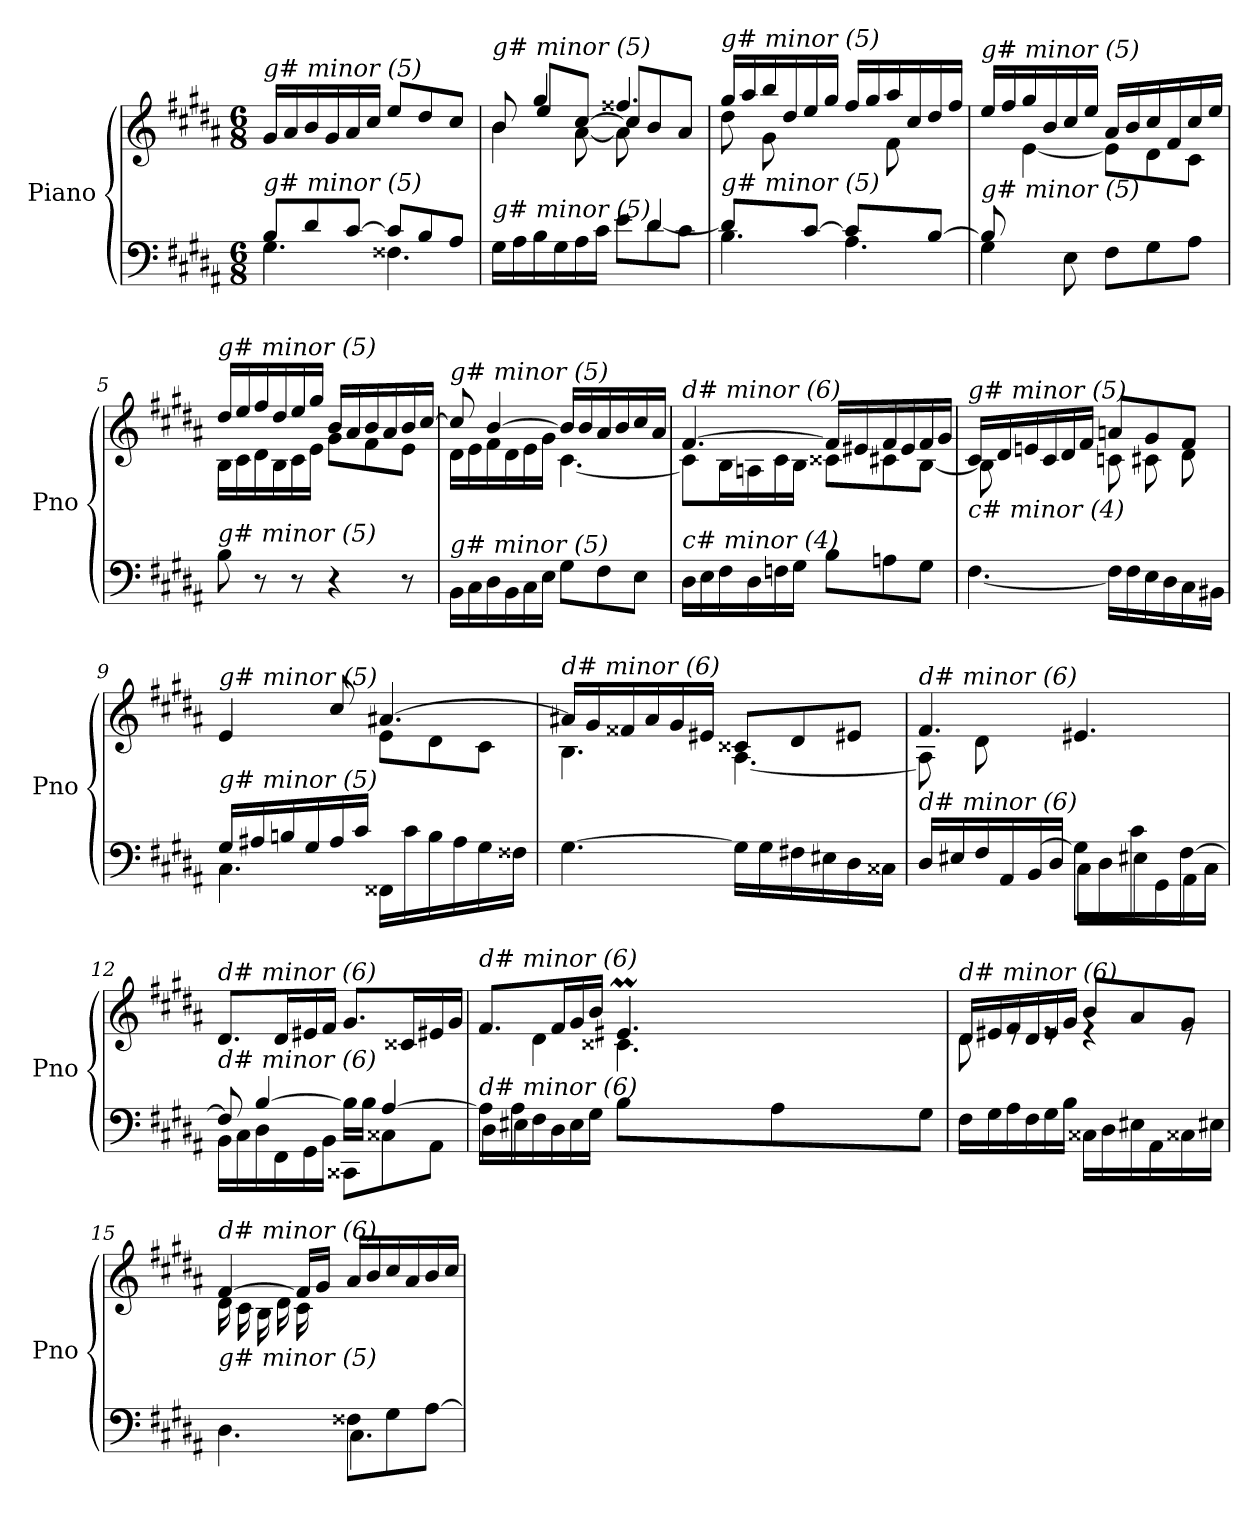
**kern	**kern
*part1	*part1
*staff2	*staff1
*I"Piano	*
*I'Pno	*
*clefF4	*clefG2
*k[f#c#g#d#a#]	*k[f#c#g#d#a#]
*M6/8	*M6/8
=1	=1
*^	*
!	!	!LO:TX:i:t=g# minor (5)
!LO:TX:i:t=g# minor (5)	!	!
8B/L	4.G#\	16g#/LL
.	.	16a#/
8d#/	.	16b/
.	.	16g#/
[8c#/J	.	16a#/
.	.	16cc#/JJ
8c#/L]	4.F##X\	8ee/L
8B/	.	8dd#/
8A#/J	.	8cc#/J
=2	=2	=2
*^	*	*^
*	*	*^	*	*^
*	*	*	*	*	*	*^
!	!	!	!	!LO:TX:i:t=g# minor (5)	!	!	!
!LO:TX:i:t=g# minor (5)	!	!	!	!	!	!	!
2ryy	8ryy	16G#\LL	2ryy	8b/	4b\	8ryy	2ryy
.	.	16A#\	.	.	.	.	.
.	2ryy	16B\	.	4gg#/	.	8ee/L	.
.	.	16G#\	.	.	.	.	.
.	.	16A#\	.	.	[8a#\	[8cc#/J	.
.	.	16c#\JJ	.	.	.	.	.
.	.	8e\L	.	4.ff##X/	8a#\]	8cc#/L]	.
4ryy	.	8d#\	[4d#/	.	4ryy	8b/	4ryy
.	8ryy	8c#\J	.	.	.	8a#/J	.
*	*	*v	*v	*	*	*	*
*	*	*	*	*	*v	*v
=3	=3	=3	=3	=3	=3
!	!	!	!LO:TX:i:t=g# minor (5)	!	!
!LO:TX:i:t=g# minor (5)	!	!	!	!	!
8ryy	4.B\	8d#/L]	16gg#/LL	8dd#\	8ryy
.	.	.	16aa#/	.	.
2ryy	.	8ryy	16bb/	2ryy	8g#\
.	.	.	16dd#/	.	.
.	.	[8c#/J	16ee/	.	4ryy
.	.	.	16gg#/JJ	.	.
.	4.A#\	8c#/L]	16ff#/LL	.	.
.	.	.	16gg#/	.	.
.	.	8ryy	16aa#/	.	8f#\
.	.	.	16cc#/	.	.
8ryy	.	[8B/J	16dd#/	8ryy	8ryy
.	.	.	16ff#/JJ	.	.
*	*v	*v	*	*	*
*	*	*	*v	*v
=4	=4	=4	=4
!	!	!LO:TX:i:t=g# minor (5)	!
!LO:TX:i:t=g# minor (5)	!	!	!
4G#\	8B/]	16ee/LL	8ryy
.	.	16ff#/	.
.	2ryy	16gg#/	[4e\
.	.	16b/	.
8E\	.	16cc#/	.
.	.	16ee/JJ	.
8F#\L	.	16a#/LL	8e\L]
.	.	16b/	.
8G#\	.	16cc#/	8d#\
.	.	16f#/	.
8A#\J	8ryy	16cc#/	8c#\J
.	.	16ee/JJ	.
*v	*v	*	*
!!LO:LB:g=z	!!
=5	=5	=5
!	!LO:TX:i:t=g# minor (5)	!
!LO:TX:i:t=g# minor (5)	!	!
8B\	16dd#/LL	16B\LL
.	16ee/	16c#\
8r	16ff#/	16d#\
.	16dd#/	16B\
8r	16ee/	16c#\
.	16gg#/JJ	16e\JJ
4r	16b/LL	8g#\L
.	16a#/	.
.	16b/	8f#\
.	16a#/	.
8r	16b/	8e\J
.	[16cc#/JJ	.
=6	=6	=6
!	!LO:TX:i:t=g# minor (5)	!
!LO:TX:i:t=g# minor (5)	!	!
16BB\LL	8cc#/]	16d#\LL
16C#\	.	16e\
16D#\	[4b/	16f#\
16BB\	.	16d#\
16C#\	.	16e\
16E\JJ	.	16g#\JJ
8G#\L	16b/LL]	[4.c#\
.	16b/	.
8F#\	16a#/	.
.	16b/	.
8E\J	16cc#/	.
.	16a#/JJ	.
=7	=7	=7
!	!LO:TX:i:t=d# minor (6)	!
!LO:TX:i:t=c# minor (4)	!	!
16D#\LL	[4.f#/	8c#\L]
16E\	.	.
16F#\	.	16B\L
16D#\	.	16An\
16Fni\	.	16c#\
16G#\JJ	.	16B\JJ
8B\L	16f#/LL]	8c##Xi\L
.	16e#X/	.
8An\	16f#/	8c#\
.	16e#/	.
8G#\J	16f#/	[8B\J
.	16g#/JJ	.
!!LO:LB:g=z	!!
=8	=8	=8
*^	*	*
!	!	!LO:TX:i:t=g# minor (5)	!
!LO:TX:i:t=c# minor (4)	!	!	!
8ryy	[4.F#\	16c#/LL	8B\L]
.	.	16d#/	.
16An/L	.	16en/	4ryy
16G#/	.	16c#/	.
16A/	.	16d#/	.
16F#/JJ	.	16f#/JJ	.
4.ryy	16F#\LL]	8an/L	8cni\L
.	16F#\	.	.
.	16E\	8g#/	8c#\
.	16D#\	.	.
.	16C#\	8f#/J	8d#\J
.	16BB#X\JJ	.	.
=9	=9	=9	=9
!	!	!LO:TX:i:t=g# minor (5)	!
!LO:TX:i:t=g# minor (5)	!	!	!
16G#/LL	4.C#\	4e/	4.ryy
16A#X/	.	.	.
16Bn/	.	.	.
16G#/	.	.	.
16A#/	.	8cc#/	.
16c#/JJ	.	.	.
4.ryy	16FF##X\LL	[4.a#X/	8e\L
.	16c#\	.	.
.	16B\	.	8d#\
.	16A#\	.	.
.	16G#\	.	8c#\J
.	16F##X\JJ	.	.
=10	=10	=10	=10
!	!	!LO:TX:i:t=d# minor (6)	!
!LO:TX:i:t=d# minor (6)	!	!	!
*v	*v	*	*
[4.G#\	16a#X/LL]	4.B\
.	16g#/	.
.	16f##X/	.
.	16a#/	.
.	16g#/	.
.	16e#X/JJ	.
16G#\LL]	8c##X/L	[4.A#\
16G#\	.	.
16F#X\	8d#/	.
16E#X\	.	.
16D#\	8e#X/J	.
16C##X\JJ	.	.
!!LO:LB:g=z	!!
=11	=11	=11
*^	*	*
!	!	!LO:TX:i:t=d# minor (6)	!
!LO:TX:i:t=d# minor (6)	!	!	!
4ryy	16D#/LL	4.f#/	8A#\L]
.	16E#X/	.	.
.	16F#/	.	8d#\
.	16AA#/	.	.
[8G#/J	16BB/	.	2ryy
.	16D#/JJ	.	.
8G#\L]	16C#\LL	4.e#X/	.
.	16D#\	.	.
8c#\	16E#X\	.	.
.	16GG#\	.	.
[8F#\J	16AA#\	.	.
.	16C#\JJ	.	.
*	*	*v	*v
=12	=12	=12
!	!	!LO:TX:i:t=d# minor (6)
!LO:TX:i:t=d# minor (6)	!	!
8F#/]	16BB\LL	8.d#/L
.	16C#\	.
[4B/	16D#\	.
.	16FF#\	16d#/L
.	16GG#\	16e#X/
.	16BB\JJ	16f#/JJ
16B\LL]	8CC##X\L	8.g#/L
16B\JJ	.	.
[4A#/	8C##X\	.
.	.	16c##X/L
.	8AA#\J	16e#X/
.	.	16g#/JJ
!!LO:LB:g=z
=13	=13	=13
*	*^	*^
*	*	*	*	*^
!	!	!	!LO:TX:i:t=d# minor (6)	!	!
!LO:TX:i:t=d# minor (6)	!	!	!	!	!
16A#\LL]	4.ryy	16D#\LL	8.f#/L	8ryy	4.ryy
16A#\JJ	.	16E#X\	.	.	.
2ryy	.	16F#\	.	4d#\	.
.	.	16D#\	16f#/L	.	.
.	.	16E#\	16g#/	.	.
.	.	16G#\JJ	16b/JJ	.	.
.	4.ryy	8B\L	4.e#Xm/	4.c##X\	64f#yy
.	.	.	.	.	64e#yy
.	.	.	.	.	64f#yy
.	.	.	.	.	64e#yy
.	.	.	.	.	64f#yy
.	.	.	.	.	64e#yy
.	.	.	.	.	64f#yy
.	.	.	.	.	64e#yy
.	.	8A#\	.	.	64f#yy
.	.	.	.	.	64e#yy
.	.	.	.	.	64f#yy
.	.	.	.	.	64e#yy
.	.	.	.	.	64f#yy
.	.	.	.	.	64e#yy
.	.	.	.	.	64f#yy
.	.	.	.	.	[64e#yy
8ryy	.	8G#\J	.	.	8e#yy]
!!LO:PB:g=z
=14	=14	=14	=14	=14	=14
!	!	!	!LO:TX:i:t=d# minor (6)	!	!
!LO:TX:i:t=d# minor (6)	!	!	!	!	!
*v	*v	*v	*	*	*
*	*	*v	*v
16F#\LL	16d#/LL	8d#\
16G#\	16e#X/	.
16A#\	16f#/	8re
16F#\	16d#/	.
16G#\	16e#/	8re
16B\JJ	16g#/JJ	.
16C##X\LL	8b/L	4re
16D#\	.	.
16E#X\	8a#/	.
16AA#\	.	.
16C##X\	8g#/J	8re
16E#X\JJ	.	.
=15	=15	=15
*^	*	*
!	!	!LO:TX:i:t=d# minor (6)	!
!LO:TX:i:t=g# minor (5)	!	!	!
4ryy	4.D#\	[4f#/	16d#\LL
.	.	.	16c#\
.	.	.	16B\
.	.	.	16d#\
16ryy	.	16f#/LL]	16c#\
16A#/JJ	.	16g#/JJ	4..ryy
8F##X\L	4.C#\	16a#/LL	.
.	.	16b/	.
8G#\	.	16cc#/	.
.	.	16a#/	.
[8A#\J	.	16b/	.
.	.	16cc#/JJ	.
*v	*v	*	*
*	*v	*v
=	=
*-	*-
